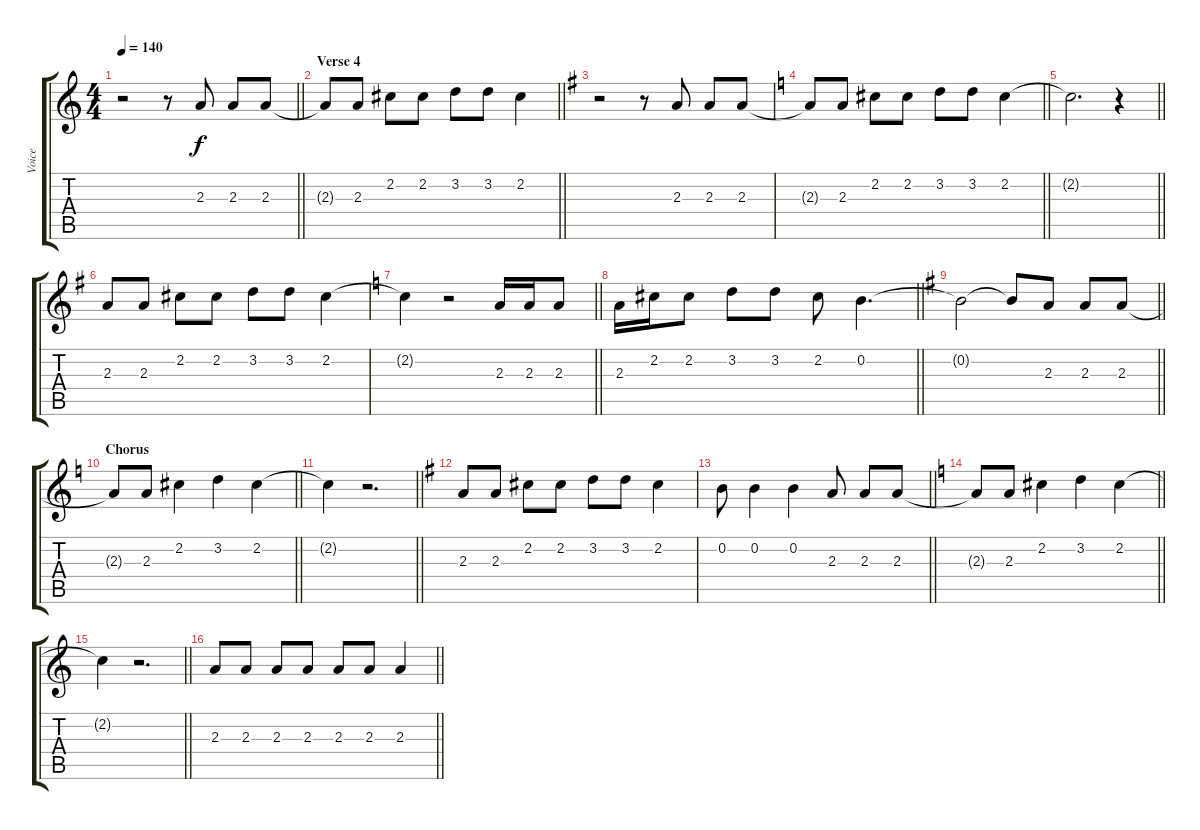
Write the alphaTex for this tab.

\track ("Voice" "Voice") {instrument overdrivenguitar}
\staff {score tabs}
\tuning (E4 B3 G3 D3 A2 E2) {hide}
\ts (4 4)
\tempo 140
\clef g2
\barLineRight lightlight
\ks c
r.2{dy f} r.8 2.3.8 2.3.8 2.3.8 |
\section ("" "Verse 4")
\barLineRight lightlight
2.3{t}.8 2.3.8 2.2.8 2.2.8 3.2.8 3.2.8 2.2.4 |
\ks g
r.2 r.8 2.3.8 2.3.8 2.3.8 |
\barLineRight lightlight
\ks c
2.3{t}.8 2.3.8 2.2.8 2.2.8 3.2.8 3.2.8 2.2.4 |
\barLineRight lightlight
2.2{t}.2{d} r.4 |
\ks g
2.3.8 2.3.8 2.2.8 2.2.8 3.2.8 3.2.8 2.2.4 |
\barLineRight lightlight
\ks c
2.2{t}.4 r.2 2.3.16 2.3.16 2.3.8 |
\barLineRight lightlight
2.3.16 2.2.16 2.2.8 3.2.8 3.2.8 2.2.8 0.2.4{d} |
\barLineRight lightlight
\ks g
0.2{t}.2 0.2{t}.8 2.3.8 2.3.8 2.3.8 |
\section ("" "Chorus")
\barLineRight lightlight
\ks c
2.3{t}.8 2.3.8 2.2.4 3.2.4 2.2.4 |
\barLineRight lightlight
2.2{t}.4 r.2{d} |
\ks g
2.3.8 2.3.8 2.2.8 2.2.8 3.2.8 3.2.8 2.2.4 |
\barLineRight lightlight
0.2.8 0.2.4 0.2.4 2.3.8 2.3.8 2.3.8 |
\barLineRight lightlight
\ks c
2.3{t}.8 2.3.8 2.2.4 3.2.4 2.2.4 |
\barLineRight lightlight
2.2{t}.4 r.2{d} |
\barLineRight lightlight
2.3.8 2.3.8 2.3.8 2.3.8 2.3.8 2.3.8 2.3.4
